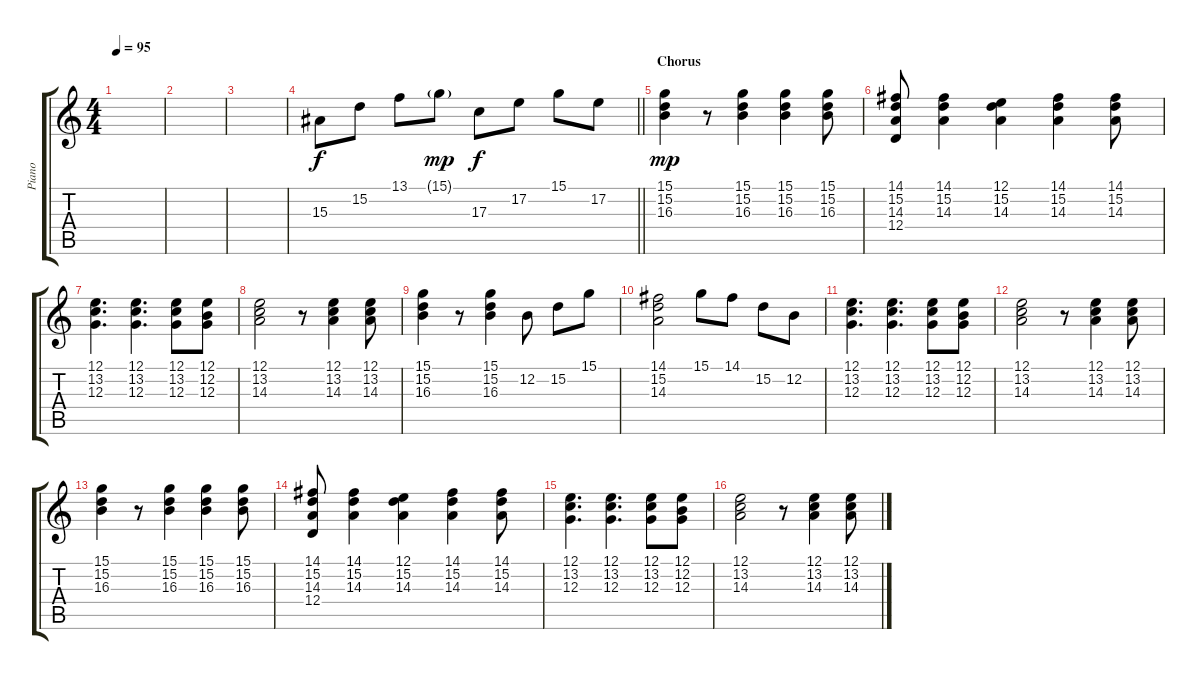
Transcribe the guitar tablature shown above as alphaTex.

\track ("Piano" "Piano") {instrument acousticgrandpiano}
\staff {score tabs}
\tuning (E4 B3 G3 D3 A2 E2) {hide}
\ts (4 4)
\tempo 95
\clef g2
\ks c
|
|
|
\barLineRight lightlight
15.3.8 15.2.8 13.1.8 15.1{g}.8{dy mp} 17.3.8{dy f} 17.2.8 15.1.8 17.2.8 |
\section ("" "Chorus")
(15.1 15.2 16.3).4{dy mp volume 9} r.8 (15.1 15.2 16.3).4 (15.1 15.2 16.3).4 (15.1 15.2 16.3).8 |
(14.1 15.2 14.3 12.4).8 (14.1 15.2 14.3).4 (12.1 15.2 14.3).4 (14.1 15.2 14.3).4 (14.1 15.2 14.3).8 |
(12.1 13.2 12.3).4{d} (12.1 13.2 12.3).4{d} (12.1 13.2 12.3).8 (12.1 12.2 12.3).8 |
(12.1 13.2 14.3).2 r.8 (12.1 13.2 14.3).4 (12.1 13.2 14.3).8 |
(15.1 15.2 16.3).4 r.8 (15.1 15.2 16.3).4 12.2.8 15.2.8 15.1.8 |
(14.1 15.2 14.3).2 15.1.8 14.1.8 15.2.8 12.2.8 |
(12.1 13.2 12.3).4{d} (12.1 13.2 12.3).4{d} (12.1 13.2 12.3).8 (12.1 12.2 12.3).8 |
(12.1 13.2 14.3).2 r.8 (12.1 13.2 14.3).4 (12.1 13.2 14.3).8 |
(15.1 15.2 16.3).4 r.8 (15.1 15.2 16.3).4 (15.1 15.2 16.3).4 (15.1 15.2 16.3).8 |
(14.1 15.2 14.3 12.4).8 (14.1 15.2 14.3).4 (12.1 15.2 14.3).4 (14.1 15.2 14.3).4 (14.1 15.2 14.3).8 |
(12.1 13.2 12.3).4{d} (12.1 13.2 12.3).4{d} (12.1 13.2 12.3).8 (12.1 12.2 12.3).8 |
(12.1 13.2 14.3).2 r.8 (12.1 13.2 14.3).4 (12.1 13.2 14.3).8
